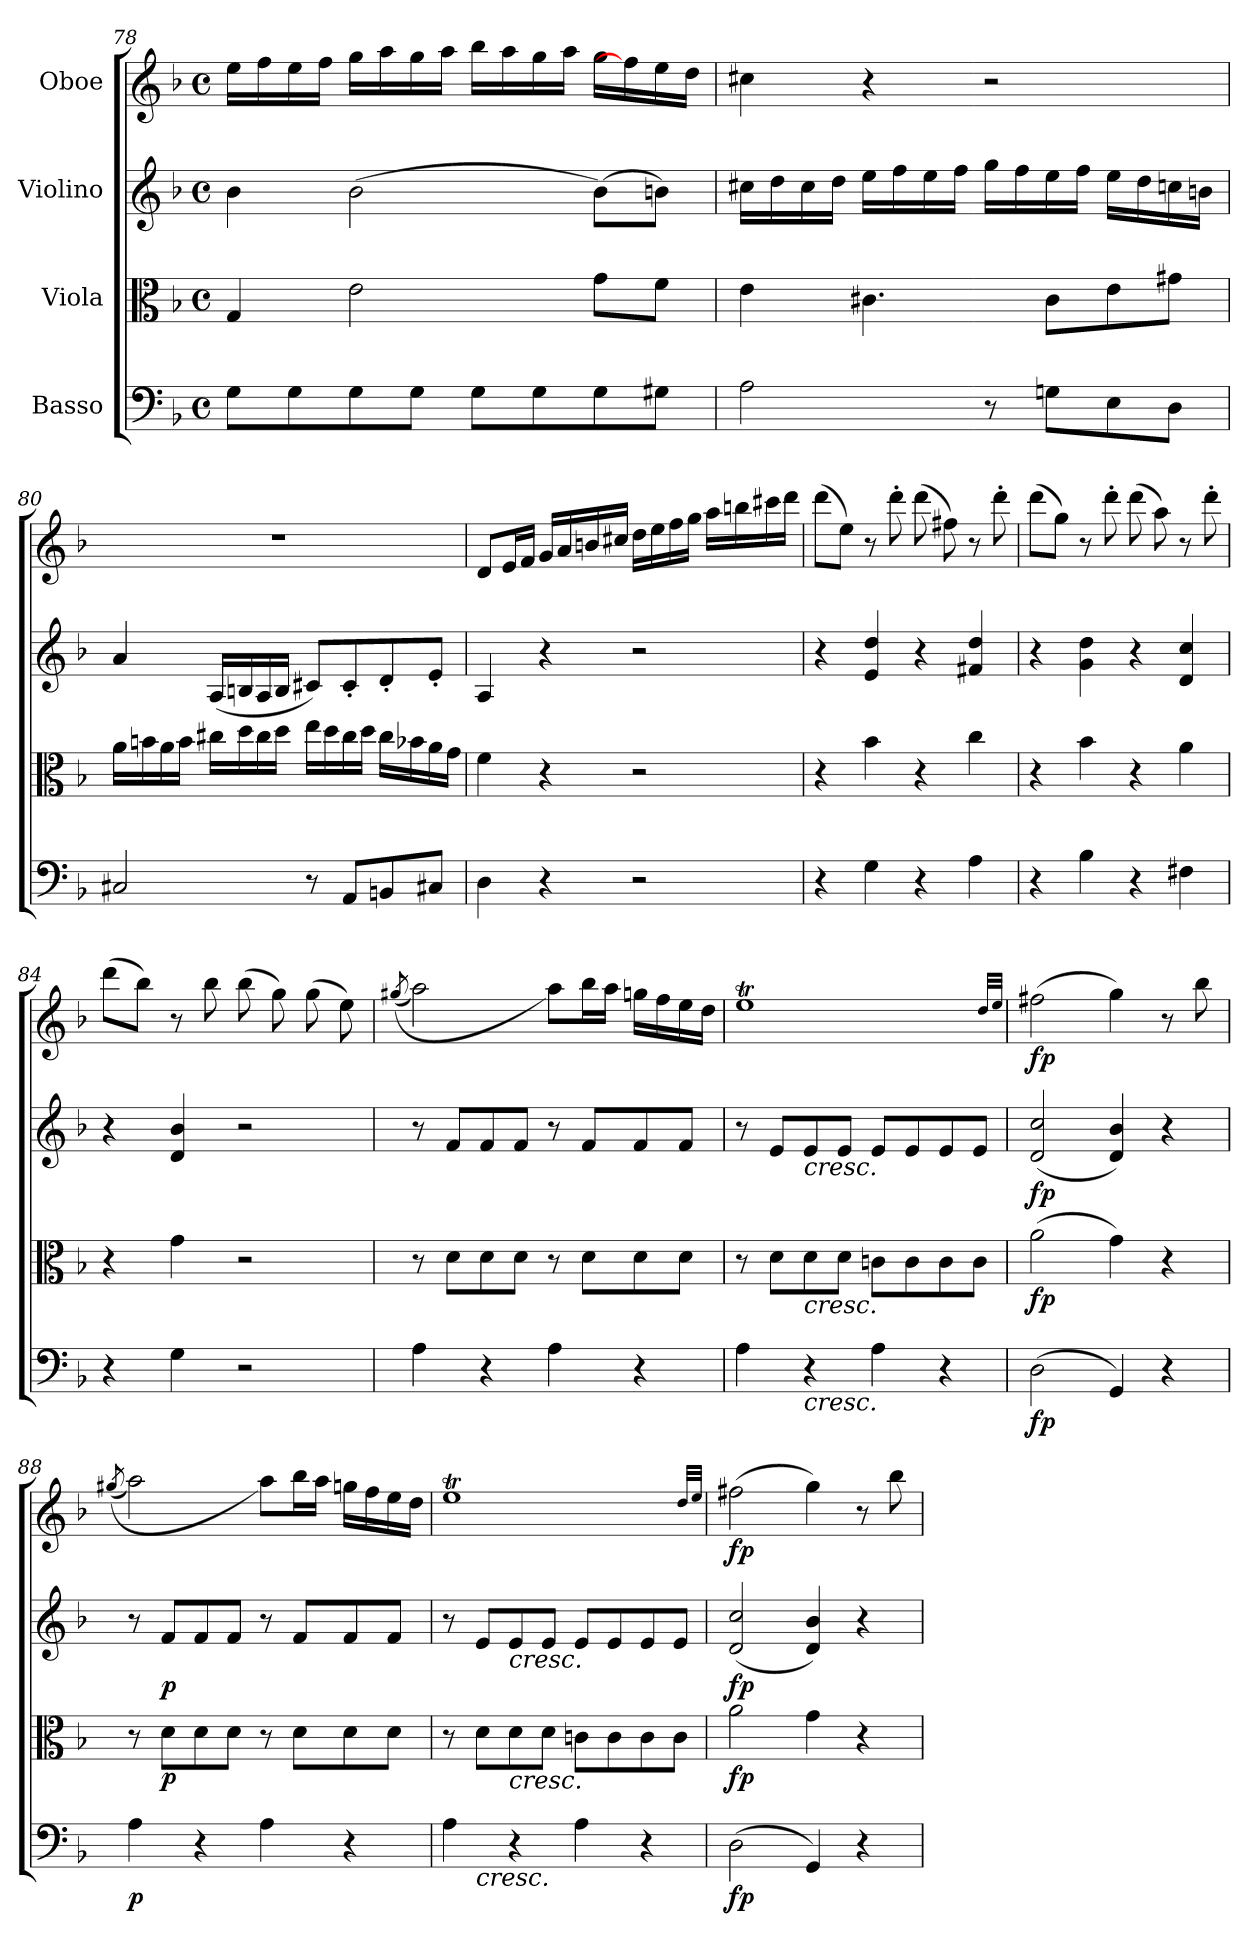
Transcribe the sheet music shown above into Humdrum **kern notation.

**kern	**dynam	**kern	**dynam	**kern	**dynam	**kern	**dynam
*part4	*part4	*part3	*part3	*part2	*part2	*part1	*part1
*staff4	*staff4	*staff3	*staff3	*staff2	*staff2	*staff1	*staff1
*I"Basso	*	*I"Viola	*	*I"Violino	*	*I"Oboe	*
*clefF4	*	*clefC3	*	*clefG2	*	*clefG2	*
*k[b-]	*	*k[b-]	*	*k[b-]	*	*k[b-]	*
*F:	*	*F:	*	*F:	*	*F:	*
*M4/4	*	*M4/4	*	*M4/4	*	*M4/4	*
*met(c)	*	*met(c)	*	*met(c)	*	*met(c)	*
=78	=78	=78	=78	=78	=78	=78	=78
8Gi\L	.	4Gi/	.	4b-i\	.	16eei\L	.
.	.	.	.	.	.	16ffi\	.
8Gi\	.	.	.	.	.	16eei\	.
.	.	.	.	.	.	16ffi\J	.
8Gi\	.	2ei\	.	(2b-i\	.	16ggi\L	.
.	.	.	.	.	.	16aai\	.
8Gi\J	.	.	.	.	.	16ggi\	.
.	.	.	.	.	.	16aai\J	.
8Gi\L	.	.	.	.	.	16bb-i\L	.
.	.	.	.	.	.	16aai\	.
8Gi\	.	.	.	.	.	16ggi\	.
.	.	.	.	.	.	16aai\J	.
8Gi\	.	8gi\L	.	(8b-i\L)	.	16ggi\L	.
.	.	.	.	.	.	16ffi\]	.
8G#Xi\J	.	8fi\J	.	8bni\J)	.	16eei\	.
.	.	.	.	.	.	16ddi\J	.
=79	=79	=79	=79	=79	=79	=79	=79
2Ai\	.	4ei\	.	16cc#Xi\L	.	4cc#Xi\	.
.	.	.	.	16ddi\	.	.	.
.	.	.	.	16cc#i\	.	.	.
.	.	.	.	16ddi\J	.	.	.
.	.	4.c#Xi\	.	16eei\L	.	4r	.
.	.	.	.	16ffi\	.	.	.
.	.	.	.	16eei\	.	.	.
.	.	.	.	16ffi\J	.	.	.
8r	.	.	.	16ggi\L	.	2r	.
.	.	.	.	16ffi\	.	.	.
8Gni\L	.	8c#i\L	.	16eei\	.	.	.
.	.	.	.	16ffi\J	.	.	.
8Ei\	.	8ei\	.	16eei\L	.	.	.
.	.	.	.	16ddi\	.	.	.
8Di\J	.	8g#Xi\J	.	16ccni\	.	.	.
.	.	.	.	16bni\J	.	.	.
=80	=80	=80	=80	=80	=80	=80	=80
2C#Xi/	.	16ai\L	.	4ai/	.	1r	.
.	.	16bni\	.	.	.	.	.
.	.	16ai\	.	.	.	.	.
.	.	16bi\J	.	.	.	.	.
.	.	16cc#Xi\L	.	(16Ai/L	.	.	.
.	.	16ddi\	.	16Bni/	.	.	.
.	.	16cc#i\	.	16Ai/	.	.	.
.	.	16ddi\J	.	16Bi/J	.	.	.
8r	.	16eei\L	.	8c#Xi/L)	.	.	.
.	.	16ddi\	.	.	.	.	.
8AAi/L	.	16cc#i\	.	8c#'i/	.	.	.
.	.	16ddi\J	.	.	.	.	.
8BBni/	.	16cc#i\L	.	8d'i/	.	.	.
.	.	16b-Xi\	.	.	.	.	.
8C#Xi/J	.	16ai\	.	8e'i/J	.	.	.
.	.	16gi\J	.	.	.	.	.
!!LO:PB:g=z
=81	=81	=81	=81	=81	=81	=81	=81
4Di\	.	4fi\	.	4Ai/	.	8di/L	.
.	.	.	.	.	.	16ei/	.
.	.	.	.	.	.	16fi/J	.
4r	.	4r	.	4r	.	16gi/L	.
.	.	.	.	.	.	16ai/	.
.	.	.	.	.	.	16bni/	.
.	.	.	.	.	.	16cc#Xi/J	.
2r	.	2r	.	2r	.	16ddi\L	.
.	.	.	.	.	.	16eei\	.
.	.	.	.	.	.	16ffi\	.
.	.	.	.	.	.	16ggi\J	.
.	.	.	.	.	.	16aai\L	.
.	.	.	.	.	.	16bbni\	.
.	.	.	.	.	.	16ccc#Xi\	.
.	.	.	.	.	.	16dddi\J	.
=82	=82	=82	=82	=82	=82	=82	=82
4r	.	4r	.	4r	.	(8dddi\L	.
.	.	.	.	.	.	8eei\J)	.
4Gi\	.	4b-i\	.	4ei/ 4ddi	.	8r	.
.	.	.	.	.	.	8ddd'i\L	.
4r	.	4r	.	4r	.	(8dddi\L	.
.	.	.	.	.	.	8ff#Xi\J)	.
4Ai\	.	4cci\	.	4f#Xi/ 4ddi	.	8r	.
.	.	.	.	.	.	8ddd'i\L	.
=83	=83	=83	=83	=83	=83	=83	=83
4r	.	4r	.	4r	.	(8dddi\L	.
.	.	.	.	.	.	8ggi\J)	.
4B-i\	.	4b-i\	.	4gi\ 4ddi	.	8r	.
.	.	.	.	.	.	8ddd'i\L	.
4r	.	4r	.	4r	.	(8dddi\L	.
.	.	.	.	.	.	8aai\J)	.
4F#Xi\	.	4ai\	.	4di/ 4cci	.	8r	.
.	.	.	.	.	.	8ddd'i\L	.
=84	=84	=84	=84	=84	=84	=84	=84
4r	.	4r	.	4r	.	(8dddi\L	.
.	.	.	.	.	.	8bb-i\J)	.
4Gi\	.	4gi\	.	4di/ 4b-i	.	8r	.
.	.	.	.	.	.	8bb-i\L	.
2r	.	2r	.	2r	.	(8bb-i\L	.
.	.	.	.	.	.	8ggi\J)	.
.	.	.	.	.	.	(8ggi\L	.
.	.	.	.	.	.	8eei\J)	.
=85	=85	=85	=85	=85	=85	=85	=85
.	.	.	.	.	.	((8qgg#Xi/L	.
4Ai\	.	8r	.	8r	.	2aai\)	.
.	.	8di\L	.	8fi/L	.	.	.
4r	.	8di\	.	8fi/	.	.	.
.	.	8di\J	.	8fi/J	.	.	.
4Ai\	.	8r	.	8r	.	8aai\L)	.
.	.	8di\L	.	8fi/L	.	16bb-i\	.
.	.	.	.	.	.	16aai\J	.
4r	.	8di\	.	8fi/	.	16ggni\L	.
.	.	.	.	.	.	16ffi\	.
.	.	8di\J	.	8fi/J	.	16eei\	.
.	.	.	.	.	.	16ddi\J	.
!!LO:LB:g=z
=86	=86	=86	=86	=86	=86	=86	=86
4Ai\	.	8r	.	8r	.	1eeti\	.
.	.	8di\L	.	8ei/L	.	.	.
!	!	!	!	!LO:TX:b:i:t=cresc.	!	!	!
!	!	!LO:TX:b:i:t=cresc.	!	!	!	!	!
!LO:TX:b:i:t=cresc.	!	!	!	!	!	!	!
4r	.	8di\	.	8ei/	.	.	.
.	.	8di\J	.	8ei/J	.	.	.
4Ai\	.	8cni\L	.	8ei/L	.	.	.
.	.	8ci\	.	8ei/	.	.	.
4r	.	8ci\	.	8ei/	.	.	.
.	.	8ci\J	.	8ei/J	.	.	.
.	.	.	.	.	.	32qddi/L	.
.	.	.	.	.	.	32qeei/J	.
=87	=87	=87	=87	=87	=87	=87	=87
(2Di\	fp	(2ai\	fp	(2di/ 2cci	fp	(2ff#Xi\	fp
4GGi/)	.	4gi\)	.	4di/ 4b-i)	.	4ggi\)	.
4r	.	4r	.	4r	.	8r	.
.	.	.	.	.	.	8bb-i\L	.
=88	=88	=88	=88	=88	=88	=88	=88
.	.	.	.	.	.	((8qgg#Xi/L	.
4Ai\	p	8r	.	8r	.	2aai\)	.
.	.	8di\L	p	8fi/L	p	.	.
4r	.	8di\	.	8fi/	.	.	.
.	.	8di\J	.	8fi/J	.	.	.
4Ai\	.	8r	.	8r	.	8aai\L)	.
.	.	8di\L	.	8fi/L	.	16bb-i\	.
.	.	.	.	.	.	16aai\J	.
4r	.	8di\	.	8fi/	.	16ggni\L	.
.	.	.	.	.	.	16ffi\	.
.	.	8di\J	.	8fi/J	.	16eei\	.
.	.	.	.	.	.	16ddi\J	.
=89	=89	=89	=89	=89	=89	=89	=89
*^	*	*	*	*	*	*	*
4Ai\	8ryy	.	8r	.	8r	.	1eeti\	.
!	!LO:TX:b:i:t=cresc.	!	!	!	!	!	!	!
.	2..ryy	.	8di\L	.	8ei/L	.	.	.
!	!	!	!	!	!LO:TX:b:i:t=cresc.	!	!	!
!	!	!	!LO:TX:b:i:t=cresc.	!	!	!	!	!
4r	.	.	8di\	.	8ei/	.	.	.
.	.	.	8di\J	.	8ei/J	.	.	.
4Ai\	.	.	8cni\L	.	8ei/L	.	.	.
.	.	.	8ci\	.	8ei/	.	.	.
4r	.	.	8ci\	.	8ei/	.	.	.
.	.	.	8ci\J	.	8ei/J	.	.	.
.	.	.	.	.	.	.	32qddi/L	.
.	.	.	.	.	.	.	32qeei/J	.
*v	*v	*	*	*	*	*	*	*
=90	=90	=90	=90	=90	=90	=90	=90
(2Di\	fp	2ai\	fp	(2di/ 2cci	fp	(2ff#Xi\	fp
4GGi/)	.	4gi\	.	4di/ 4b-i)	.	4ggi\)	.
4r	.	4r	.	4r	.	8r	.
.	.	.	.	.	.	8bb-i\L	.
=	=	=	=	=	=	=	=
*-	*-	*-	*-	*-	*-	*-	*-
